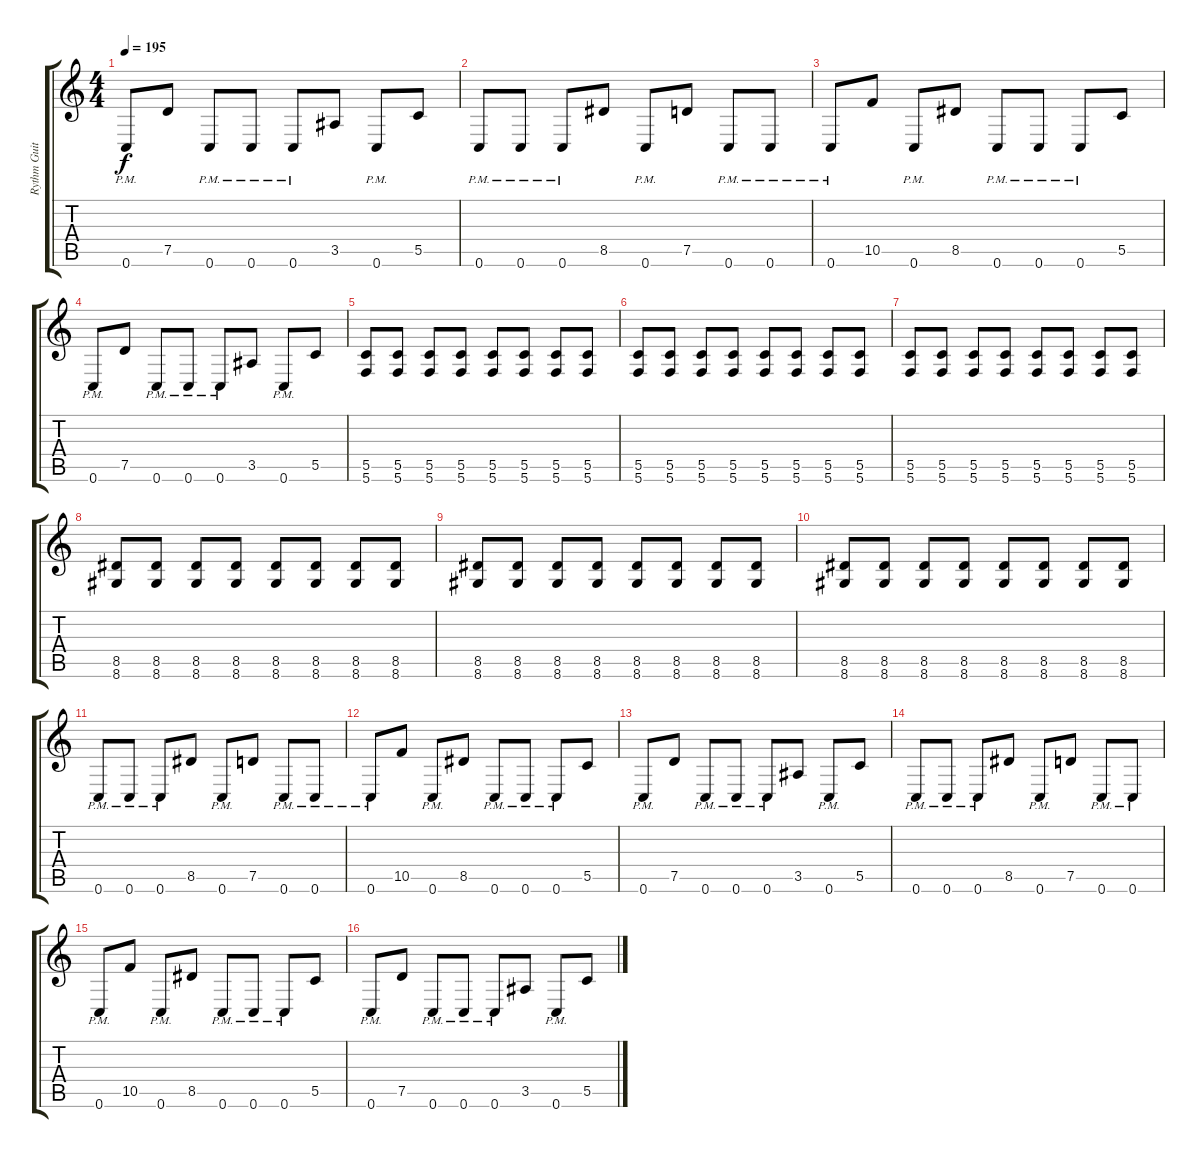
\track ("Rythm Guitar (Mätze)" "Rythm Guit") {instrument distortionguitar}
\staff {score tabs}
\tuning (D4 A3 F3 C3 G2 C2) {hide}
\ts (4 4)
\tempo 195
\clef g2
\ks c
0.6{pm}.8{dy f} 7.5.8 0.6{pm}.8 0.6{pm}.8 0.6{pm}.8 3.5.8 0.6{pm}.8 5.5.8 |
0.6{pm}.8 0.6{pm}.8 0.6{pm}.8 8.5.8 0.6{pm}.8 7.5.8 0.6{pm}.8 0.6{pm}.8 |
0.6{pm}.8 10.5.8 0.6{pm}.8 8.5.8 0.6{pm}.8 0.6{pm}.8 0.6{pm}.8 5.5.8 |
0.6{pm}.8 7.5.8 0.6{pm}.8 0.6{pm}.8 0.6{pm}.8 3.5.8 0.6{pm}.8 5.5.8 |
(5.5 5.6).8 (5.5 5.6).8 (5.5 5.6).8 (5.5 5.6).8 (5.5 5.6).8 (5.5 5.6).8 (5.5 5.6).8 (5.5 5.6).8 |
(5.5 5.6).8 (5.5 5.6).8 (5.5 5.6).8 (5.5 5.6).8 (5.5 5.6).8 (5.5 5.6).8 (5.5 5.6).8 (5.5 5.6).8 |
(5.5 5.6).8 (5.5 5.6).8 (5.5 5.6).8 (5.5 5.6).8 (5.5 5.6).8 (5.5 5.6).8 (5.5 5.6).8 (5.5 5.6).8 |
(8.5 8.6).8 (8.5 8.6).8 (8.5 8.6).8 (8.5 8.6).8 (8.5 8.6).8 (8.5 8.6).8 (8.5 8.6).8 (8.5 8.6).8 |
(8.5 8.6).8 (8.5 8.6).8 (8.5 8.6).8 (8.5 8.6).8 (8.5 8.6).8 (8.5 8.6).8 (8.5 8.6).8 (8.5 8.6).8 |
(8.5 8.6).8 (8.5 8.6).8 (8.5 8.6).8 (8.5 8.6).8 (8.5 8.6).8 (8.5 8.6).8 (8.5 8.6).8 (8.5 8.6).8 |
0.6{pm}.8 0.6{pm}.8 0.6{pm}.8 8.5.8 0.6{pm}.8 7.5.8 0.6{pm}.8 0.6{pm}.8 |
0.6{pm}.8 10.5.8 0.6{pm}.8 8.5.8 0.6{pm}.8 0.6{pm}.8 0.6{pm}.8 5.5.8 |
0.6{pm}.8 7.5.8 0.6{pm}.8 0.6{pm}.8 0.6{pm}.8 3.5.8 0.6{pm}.8 5.5.8 |
0.6{pm}.8 0.6{pm}.8 0.6{pm}.8 8.5.8 0.6{pm}.8 7.5.8 0.6{pm}.8 0.6{pm}.8 |
0.6{pm}.8 10.5.8 0.6{pm}.8 8.5.8 0.6{pm}.8 0.6{pm}.8 0.6{pm}.8 5.5.8 |
0.6{pm}.8 7.5.8 0.6{pm}.8 0.6{pm}.8 0.6{pm}.8 3.5.8 0.6{pm}.8 5.5.8
